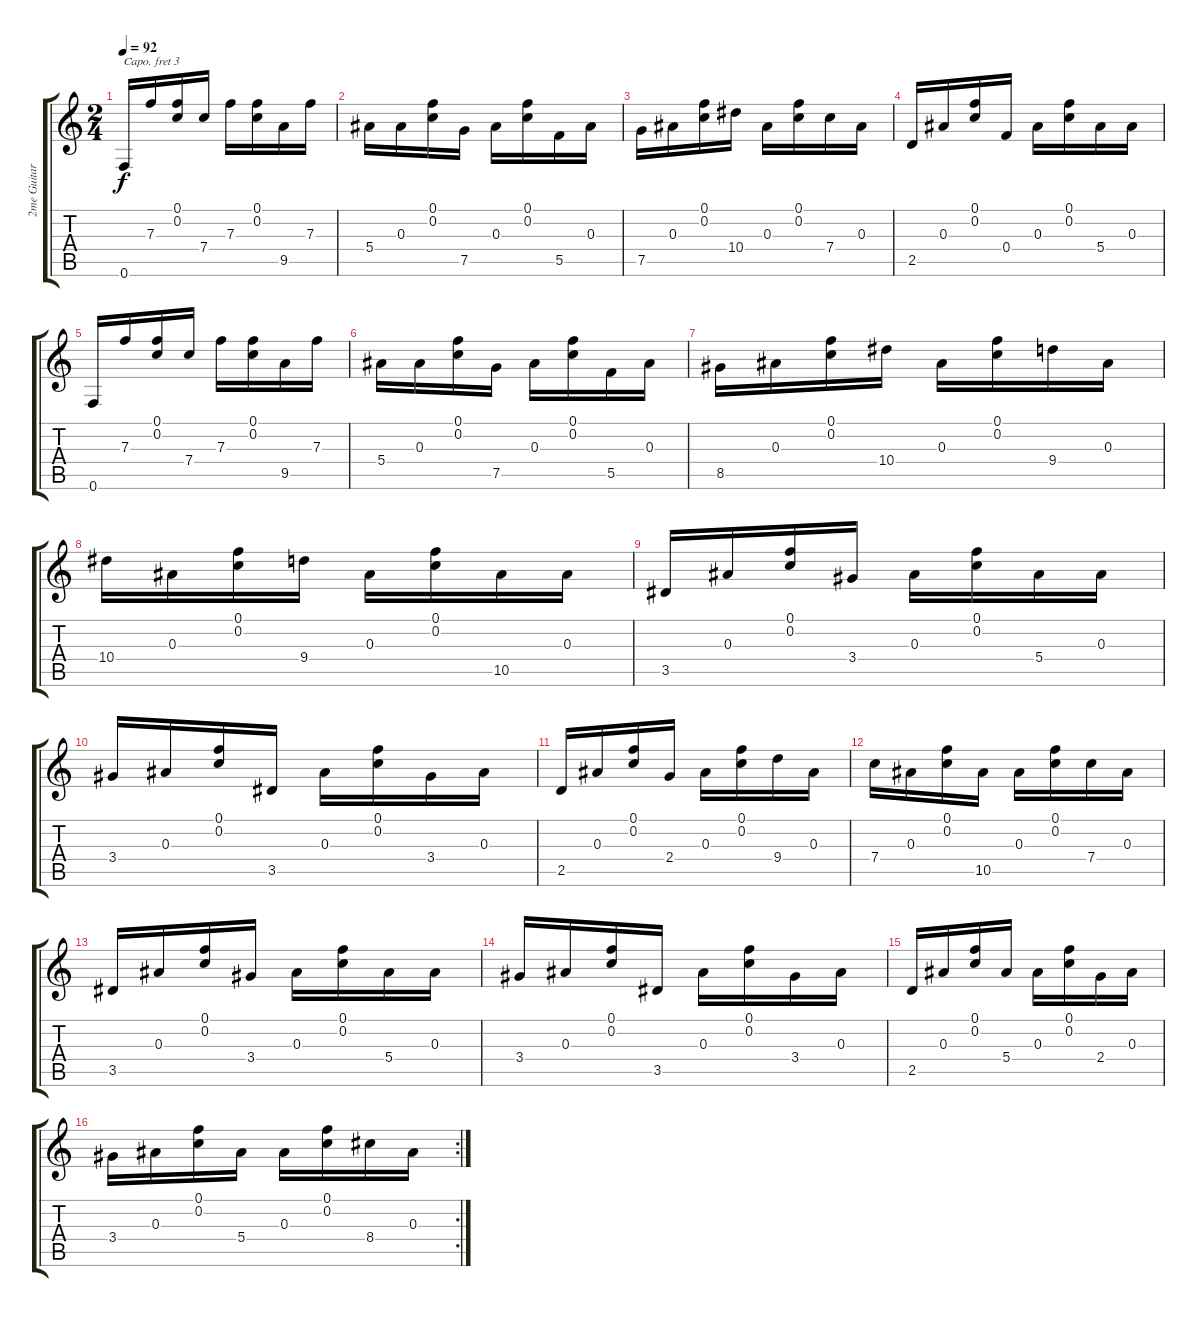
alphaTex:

\track ("2me Guitare" "2me Guitar") {instrument acousticguitarsteel}
\staff {score tabs}
\capo 3
\tuning (D4 A3 G3 D3 A2 D2) {hide}
\ts (2 4)
\tempo 92
\clef g2
\ks c
0.6.16{dy f} 7.3.16 (0.1 0.2).16 7.4.16 7.3.16 (0.1 0.2).16 9.5.16 7.3.16 |
5.4.16 0.3.16 (0.1 0.2).16 7.5.16 0.3.16 (0.1 0.2).16 5.5.16 0.3.16 |
7.5.16 0.3.16 (0.1 0.2).16 10.4.16 0.3.16 (0.1 0.2).16 7.4.16 0.3.16 |
2.5.16 0.3.16 (0.1 0.2).16 0.4.16 0.3.16 (0.1 0.2).16 5.4.16 0.3.16 |
0.6.16 7.3.16 (0.1 0.2).16 7.4.16 7.3.16 (0.1 0.2).16 9.5.16 7.3.16 |
5.4.16 0.3.16 (0.1 0.2).16 7.5.16 0.3.16 (0.1 0.2).16 5.5.16 0.3.16 |
8.5.16 0.3.16 (0.1 0.2).16 10.4.16 0.3.16 (0.1 0.2).16 9.4.16 0.3.16 |
10.4.16 0.3.16 (0.1 0.2).16 9.4.16 0.3.16 (0.1 0.2).16 10.5.16 0.3.16 |
3.5.16 0.3.16 (0.1 0.2).16 3.4.16 0.3.16 (0.1 0.2).16 5.4.16 0.3.16 |
3.4.16 0.3.16 (0.1 0.2).16 3.5.16 0.3.16 (0.1 0.2).16 3.4.16 0.3.16 |
2.5.16 0.3.16 (0.1 0.2).16 2.4.16 0.3.16 (0.1 0.2).16 9.4.16 0.3.16 |
7.4.16 0.3.16 (0.1 0.2).16 10.5.16 0.3.16 (0.1 0.2).16 7.4.16 0.3.16 |
3.5.16 0.3.16 (0.1 0.2).16 3.4.16 0.3.16 (0.1 0.2).16 5.4.16 0.3.16 |
3.4.16 0.3.16 (0.1 0.2).16 3.5.16 0.3.16 (0.1 0.2).16 3.4.16 0.3.16 |
2.5.16 0.3.16 (0.1 0.2).16 5.4.16 0.3.16 (0.1 0.2).16 2.4.16 0.3.16 |
\rc 2
3.4.16 0.3.16 (0.1 0.2).16 5.4.16 0.3.16 (0.1 0.2).16 8.4.16 0.3.16
